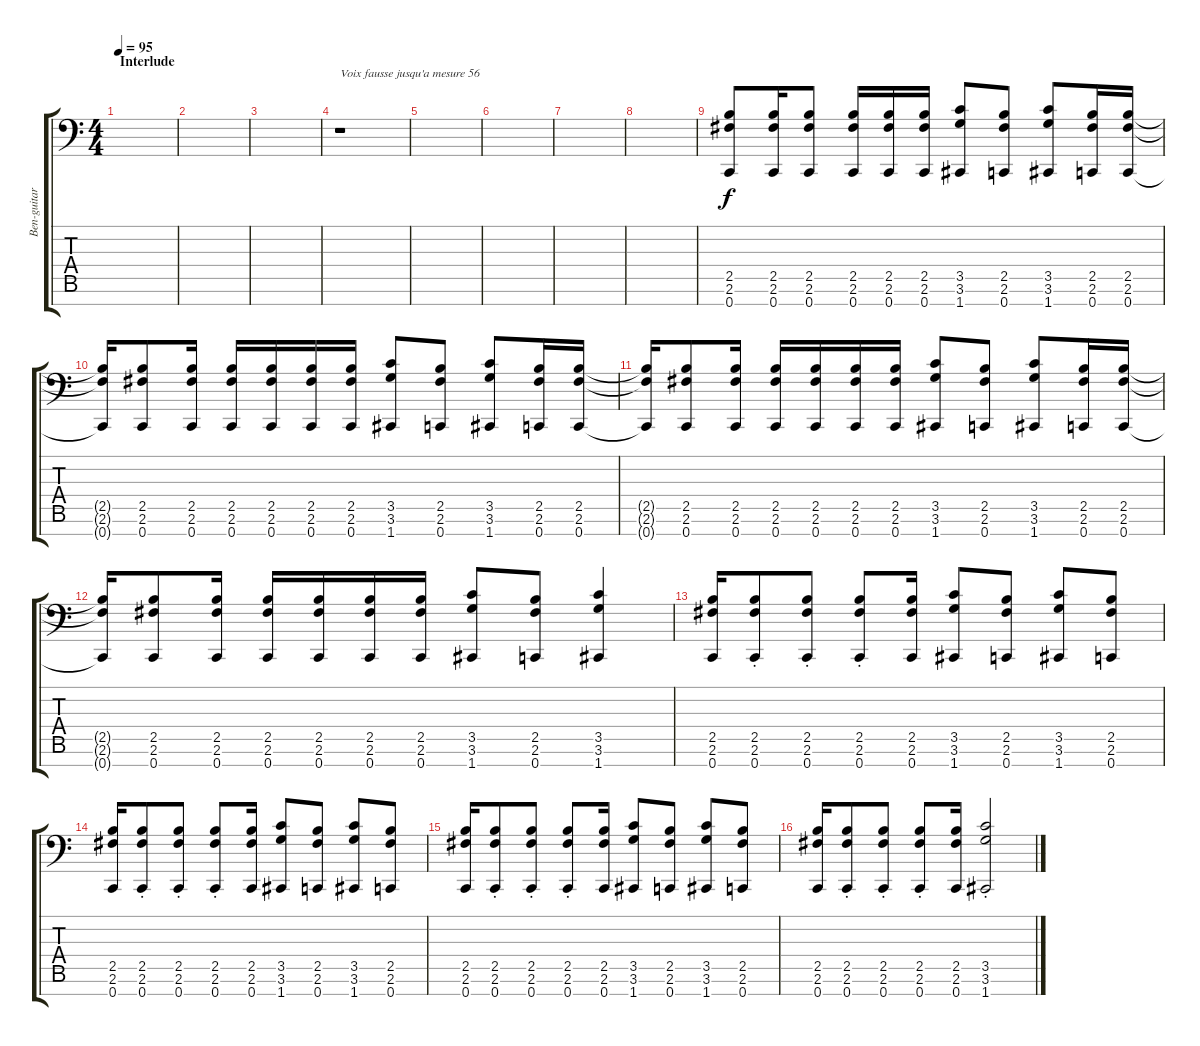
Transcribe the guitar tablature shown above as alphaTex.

\track ("Ben-guitare" "Ben-guitar") {instrument distortionguitar}
\staff {score tabs}
\tuning (E4 B3 G3 D3 A2 E2 C-1) {hide}
\ts (4 4)
\section ("" "Interlude")
\tempo 95
\clef f4
\ks c
|
|
|
r.1{txt "Voix fausse jusqu'a mesure 56"} |
|
|
|
|
(2.5 2.6 0.7).8{volume 13} (2.5 2.6 0.7).16 (2.5 2.6 0.7).8 (2.5 2.6 0.7).16 (2.5 2.6 0.7).16 (2.5 2.6 0.7).16 (3.5 3.6 1.7).8 (2.5 2.6 0.7).8 (3.5 3.6 1.7).8 (2.5 2.6 0.7).16 (2.5 2.6 0.7).16 |
(2.5{t} 2.6{t} 0.7{t}).16 (2.5 2.6 0.7).8 (2.5 2.6 0.7).16 (2.5 2.6 0.7).16 (2.5 2.6 0.7).16 (2.5 2.6 0.7).16 (2.5 2.6 0.7).16 (3.5 3.6 1.7).8 (2.5 2.6 0.7).8 (3.5 3.6 1.7).8 (2.5 2.6 0.7).16 (2.5 2.6 0.7).16 |
(2.5{t} 2.6{t} 0.7{t}).16 (2.5 2.6 0.7).8 (2.5 2.6 0.7).16 (2.5 2.6 0.7).16 (2.5 2.6 0.7).16 (2.5 2.6 0.7).16 (2.5 2.6 0.7).16 (3.5 3.6 1.7).8 (2.5 2.6 0.7).8 (3.5 3.6 1.7).8 (2.5 2.6 0.7).16 (2.5 2.6 0.7).16 |
(2.5{t} 2.6{t} 0.7{t}).16 (2.5 2.6 0.7).8 (2.5 2.6 0.7).16 (2.5 2.6 0.7).16 (2.5 2.6 0.7).16 (2.5 2.6 0.7).16 (2.5 2.6 0.7).16 (3.5 3.6 1.7).8 (2.5 2.6 0.7).8 (3.5 3.6 1.7).4 |
(2.5 2.6 0.7).16 (2.5{st} 2.6{st} 0.7{st}).8 (2.5{st} 2.6{st} 0.7{st}).8 (2.5{st} 2.6{st} 0.7{st}).8 (2.5 2.6 0.7).16 (3.5 3.6 1.7).8 (2.5 2.6 0.7).8 (3.5 3.6 1.7).8 (2.5 2.6 0.7).8 |
(2.5 2.6 0.7).16 (2.5{st} 2.6{st} 0.7{st}).8 (2.5{st} 2.6{st} 0.7{st}).8 (2.5{st} 2.6{st} 0.7{st}).8 (2.5 2.6 0.7).16 (3.5 3.6 1.7).8 (2.5 2.6 0.7).8 (3.5 3.6 1.7).8 (2.5 2.6 0.7).8 |
(2.5 2.6 0.7).16 (2.5{st} 2.6{st} 0.7{st}).8 (2.5{st} 2.6{st} 0.7{st}).8 (2.5{st} 2.6{st} 0.7{st}).8 (2.5 2.6 0.7).16 (3.5 3.6 1.7).8 (2.5 2.6 0.7).8 (3.5 3.6 1.7).8 (2.5 2.6 0.7).8 |
(2.5 2.6 0.7).16 (2.5{st} 2.6{st} 0.7{st}).8 (2.5{st} 2.6{st} 0.7{st}).8 (2.5{st} 2.6{st} 0.7{st}).8 (2.5 2.6 0.7).16 (3.5{st} 3.6{st} 1.7{st}).2
